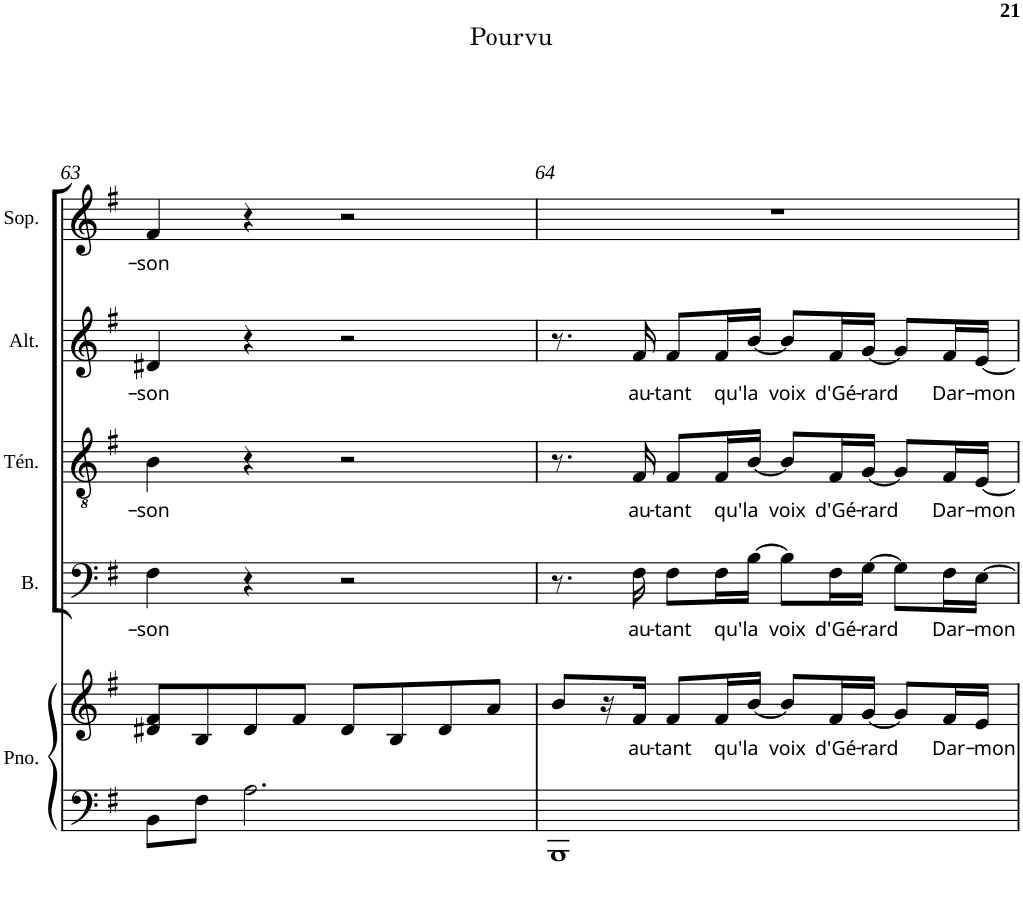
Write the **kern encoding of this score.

**kern	**kern	**text	**kern	**text	**kern	**text	**kern	**text	**kern	**text
*part5	*part5	*part5	*part4	*part4	*part3	*part3	*part2	*part2	*part1	*part1
*staff6	*staff5	*staff5	*staff4	*staff4	*staff3	*staff3	*staff2	*staff2	*staff1	*staff1
*I"Piano	*	*	*I"Basse	*	*I"Ténor	*	*I"Alto	*	*I"Soprano	*
*I'Pno.	*	*	*I'B.	*	*I'Tén.	*	*I'Alt.	*	*I'Sop.	*
!!LO:PB:g=z
*clefF4	*clefG2	*	*clefF4	*	*clefGv2	*	*clefG2	*	*clefG2	*
*k[f#]	*k[f#]	*	*k[f#]	*	*k[f#]	*	*k[f#]	*	*k[f#]	*
*e:	*e:	*	*e:	*	*e:	*	*e:	*	*e:	*
*M4/4	*M4/4	*	*M4/4	*	*M4/4	*	*M4/4	*	*M4/4	*
=63	=63	=63	=63	=63	=63	=63	=63	=63	=63	=63
!	!	!	!	!LO:LY:b	!	!LO:LY:b	!	!LO:LY:b	!	!LO:LY:b
8BB\L	8d#X/ 8f#/L	.	4F#\	-son	4B\	-son	4d#X/	-son	4f#/	-son
8F#\J	8B/	.	.	.	.	.	.	.	.	.
2.A\	8d#/	.	4r	.	4r	.	4r	.	4r	.
.	8f#/J	.	.	.	.	.	.	.	.	.
.	8d#/L	.	2r	.	2r	.	2r	.	2r	.
.	8B/	.	.	.	.	.	.	.	.	.
.	8d#/	.	.	.	.	.	.	.	.	.
.	8a/J	.	.	.	.	.	.	.	.	.
=64	=64	=64	=64	=64	=64	=64	=64	=64	=64	=64
1BBB	8b/L	.	8.r	.	8.r	.	8.r	.	1r	.
.	16r	.	.	.	.	.	.	.	.	.
!	!	!LO:LY:b	!	!LO:LY:b	!	!LO:LY:b	!	!LO:LY:b	!	!
.	16f#/JJ	au-	16F#\	au-	16F#/	au-	16f#/	au-	.	.
!	!	!LO:LY:b	!	!LO:LY:b	!	!LO:LY:b	!	!LO:LY:b	!	!
.	8f#/L	-tant	8F#\L	-tant	8F#/L	-tant	8f#/L	-tant	.	.
!	!	!LO:LY:b	!	!LO:LY:b	!	!LO:LY:b	!	!LO:LY:b	!	!
.	16f#/L	qu'la	16F#\L	qu'la	16F#/L	qu'la	16f#/L	qu'la	.	.
.	[16b/JJ	.	[16B\JJ	.	[16B/JJ	.	[16b/JJ	.	.	.
!	!	!LO:LY:b	!	!LO:LY:b	!	!LO:LY:b	!	!LO:LY:b	!	!
.	8b/L]	voix	8B\L]	voix	8B/L]	voix	8b/L]	voix	.	.
!	!	!LO:LY:b	!	!LO:LY:b	!	!LO:LY:b	!	!LO:LY:b	!	!
.	16f#/L	d'Gé-	16F#\L	d'Gé-	16F#/L	d'Gé-	16f#/L	d'Gé-	.	.
!	!	!LO:LY:b	!	!LO:LY:b	!	!LO:LY:b	!	!LO:LY:b	!	!
.	[16g/JJ	-rard	[16G\JJ	-rard	[16G/JJ	-rard	[16g/JJ	-rard	.	.
.	8g/L]	.	8G\L]	.	8G/L]	.	8g/L]	.	.	.
!	!	!LO:LY:b	!	!LO:LY:b	!	!LO:LY:b	!	!LO:LY:b	!	!
.	16f#/L	Dar-	16F#\L	Dar-	16F#/L	Dar-	16f#/L	Dar-	.	.
!	!	!LO:LY:b	!	!LO:LY:b	!	!LO:LY:b	!	!LO:LY:b	!	!
.	16e/JJ	-mon	[16E\JJ	-mon	[16E/JJ	-mon	[16e/JJ	-mon	.	.
=	=	=	=	=	=	=	=	=	=	=
*-	*-	*-	*-	*-	*-	*-	*-	*-	*-	*-
